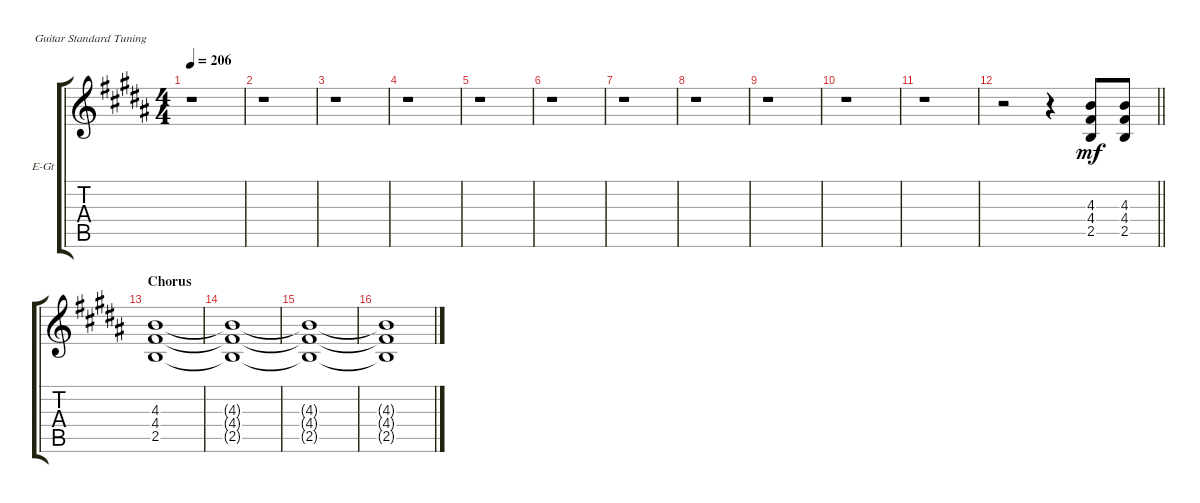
\defaultSystemsLayout 4
\bracketExtendMode groupsimilarinstruments
\firstSystemTrackNameOrientation horizontal
\otherSystemsTrackNameOrientation horizontal
\track ("Guitar 5" "E-Gt") {instrument distortionguitar}
\staff {score tabs}
\tuning (E4 B3 G3 D3 A2 E2)
\ts (4 4)
\tempo 206
\clef g2
\ks b
r.1{dy mf} |
r.1 |
r.1 |
r.1 |
r.1 |
r.1 |
r.1 |
r.1 |
r.1 |
r.1 |
r.1 |
\barLineRight lightlight
r.2 r.4 (2.5 4.4 4.3).8 (2.5 4.4 4.3).8 |
\section ("" "Chorus")
(4.3 4.4 2.5).1 |
(2.5{t} 4.4{t} 4.3{t}).1 |
(2.5{t} 4.4{t} 4.3{t}).1 |
(2.5{t} 4.4{t} 4.3{t}).1
